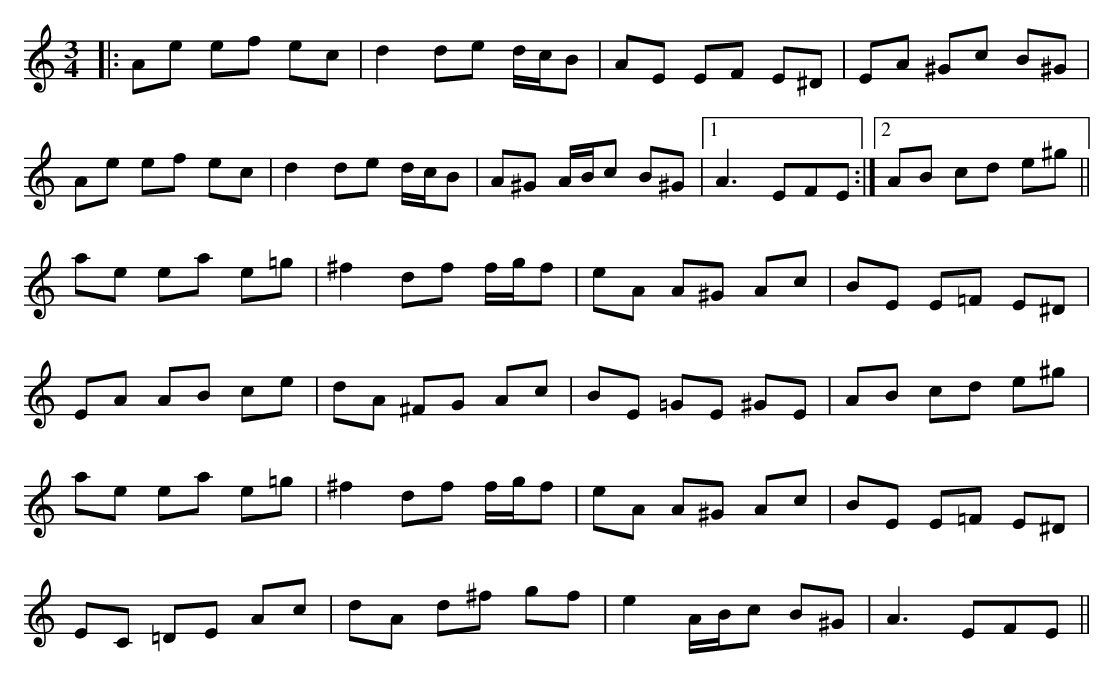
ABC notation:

X:1
M:3/4
K:Amin
|:Ae ef ec|d2 de d/c/B|AE EF E^D|EA ^Gc B^G|
Ae ef ec|d2 de d/c/B|A^G A/B/c B^G|1 A3 EFE:|2 AB cd e^g||
ae ea e=g|^f2 df f/g/f|eA A^G Ac|BE E=F E^D|
EA AB ce|dA ^FG Ac|BE =GE ^GE|AB cd e^g|
ae ea e=g|^f2 df f/g/f|eA A^G Ac|BE E=F E^D|
EC =DE Ac|dA d^f gf|e2 A/B/c B^G|A3 EFE||
